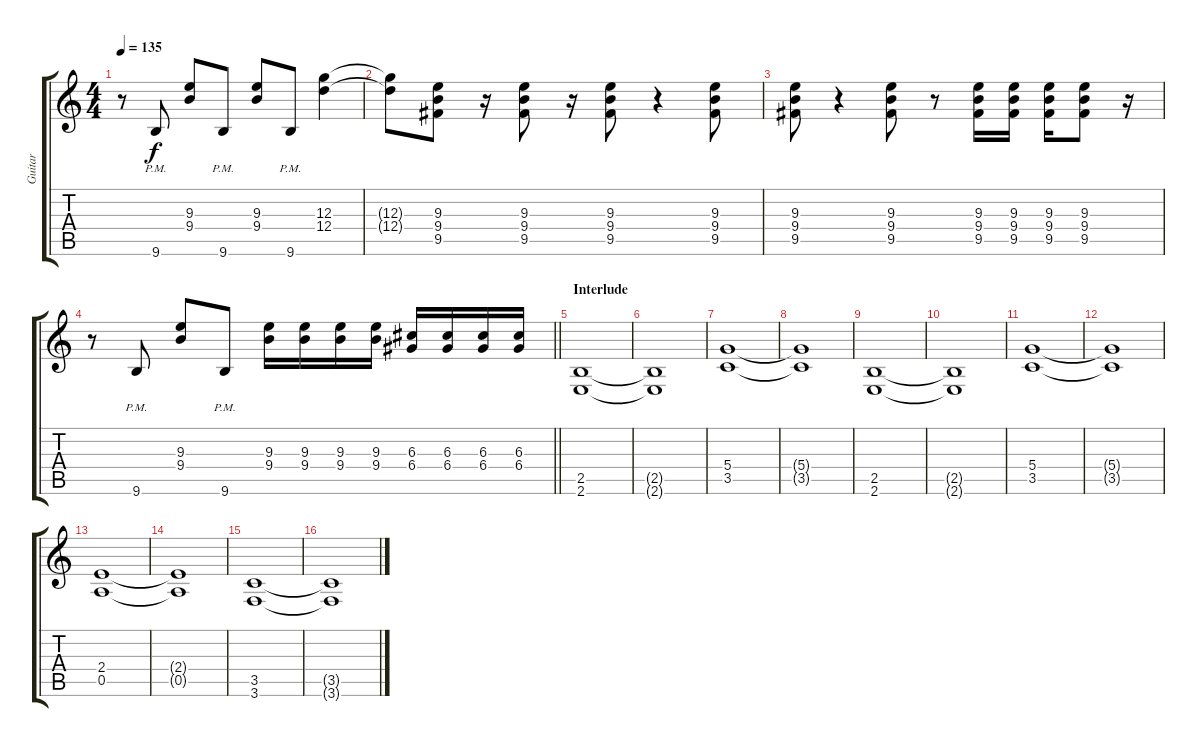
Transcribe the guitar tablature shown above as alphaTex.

\track ("Guitar" "Guitar") {instrument distortionguitar}
\staff {score tabs}
\tuning (E4 B3 G3 D3 A2 D2) {hide}
\ts (4 4)
\tempo 135
\clef g2
\ks c
r.8{dy f} 9.6{pm}.8 (9.3 9.4).8 9.6{pm}.8 (9.3 9.4).8 9.6{pm}.8 (12.3 12.4).4 |
(12.3{t} 12.4{t}).8 (9.3 9.4 9.5).8 r.16 (9.3 9.4 9.5).8 r.16 (9.3 9.4 9.5).8 r.4 (9.3 9.4 9.5).8 |
(9.3 9.4 9.5).8 r.4 (9.3 9.4 9.5).8 r.8 (9.3 9.4 9.5).16 (9.3 9.4 9.5).16 (9.3 9.4 9.5).16 (9.3 9.4 9.5).8 r.16 |
\barLineRight lightlight
r.8 9.6{pm}.8 (9.3 9.4).8 9.6{pm}.8 (9.3 9.4).16 (9.3 9.4).16 (9.3 9.4).16 (9.3 9.4).16 (6.3 6.4).16 (6.3 6.4).16 (6.3 6.4).16 (6.3 6.4).16 |
\section ("" "Interlude")
(2.5 2.6).1 |
(2.5{t} 2.6{t}).1 |
(5.4 3.5).1 |
(5.4{t} 3.5{t}).1 |
(2.5 2.6).1 |
(2.5{t} 2.6{t}).1 |
(5.4 3.5).1 |
(5.4{t} 3.5{t}).1 |
(2.4 0.5).1 |
(2.4{t} 0.5{t}).1 |
(3.5 3.6).1 |
(3.5{t} 3.6{t}).1
